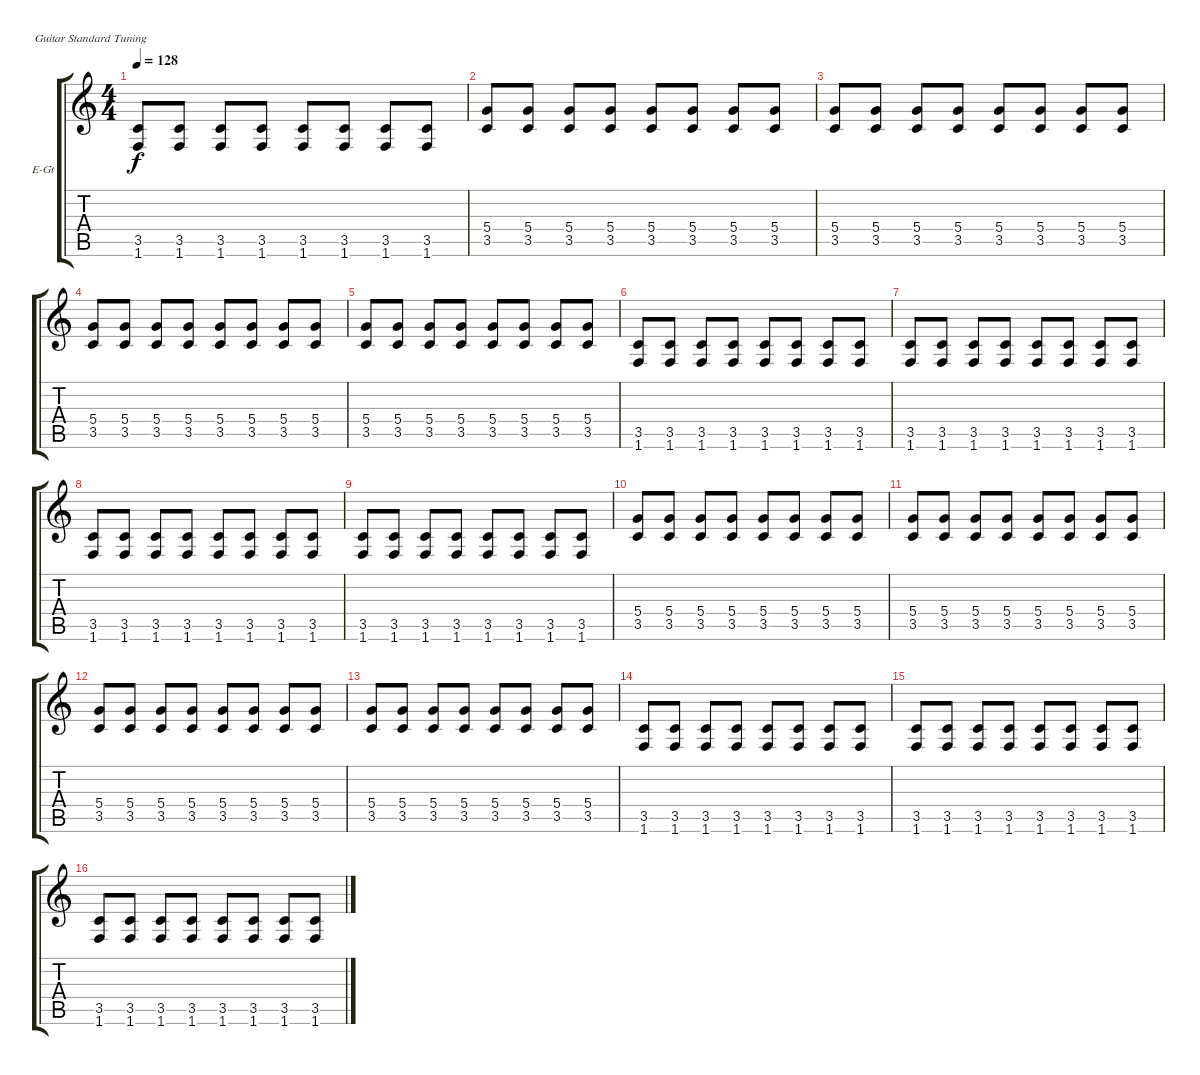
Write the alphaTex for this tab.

\bracketExtendMode groupsimilarinstruments
\firstSystemTrackNameOrientation horizontal
\otherSystemsTrackNameOrientation horizontal
\track ("Rhythm Guitar" "E-Gt") {instrument electricguitarmuted}
\staff {score tabs}
\tuning (E4 B3 G3 D3 A2 E2)
\ts (4 4)
\tempo 128
\clef g2
\ks c
(3.5 1.6).8{dy f} (3.5 1.6).8 (3.5 1.6).8 (3.5 1.6).8 (3.5 1.6).8 (3.5 1.6).8 (3.5 1.6).8 (3.5 1.6).8 |
(5.4 3.5).8 (5.4 3.5).8 (5.4 3.5).8 (5.4 3.5).8 (5.4 3.5).8 (5.4 3.5).8 (5.4 3.5).8 (5.4 3.5).8 |
(5.4 3.5).8 (5.4 3.5).8 (5.4 3.5).8 (5.4 3.5).8 (5.4 3.5).8 (5.4 3.5).8 (5.4 3.5).8 (5.4 3.5).8 |
(5.4 3.5).8 (5.4 3.5).8 (5.4 3.5).8 (5.4 3.5).8 (5.4 3.5).8 (5.4 3.5).8 (5.4 3.5).8 (5.4 3.5).8 |
(5.4 3.5).8 (5.4 3.5).8 (5.4 3.5).8 (5.4 3.5).8 (5.4 3.5).8 (5.4 3.5).8 (5.4 3.5).8 (5.4 3.5).8 |
(3.5 1.6).8 (3.5 1.6).8 (3.5 1.6).8 (3.5 1.6).8 (3.5 1.6).8 (3.5 1.6).8 (3.5 1.6).8 (3.5 1.6).8 |
(3.5 1.6).8 (3.5 1.6).8 (3.5 1.6).8 (3.5 1.6).8 (3.5 1.6).8 (3.5 1.6).8 (3.5 1.6).8 (3.5 1.6).8 |
(3.5 1.6).8 (3.5 1.6).8 (3.5 1.6).8 (3.5 1.6).8 (3.5 1.6).8 (3.5 1.6).8 (3.5 1.6).8 (3.5 1.6).8 |
(3.5 1.6).8 (3.5 1.6).8 (3.5 1.6).8 (3.5 1.6).8 (3.5 1.6).8 (3.5 1.6).8 (3.5 1.6).8 (3.5 1.6).8 |
(5.4 3.5).8 (5.4 3.5).8 (5.4 3.5).8 (5.4 3.5).8 (5.4 3.5).8 (5.4 3.5).8 (5.4 3.5).8 (5.4 3.5).8 |
(5.4 3.5).8 (5.4 3.5).8 (5.4 3.5).8 (5.4 3.5).8 (5.4 3.5).8 (5.4 3.5).8 (5.4 3.5).8 (5.4 3.5).8 |
(5.4 3.5).8 (5.4 3.5).8 (5.4 3.5).8 (5.4 3.5).8 (5.4 3.5).8 (5.4 3.5).8 (5.4 3.5).8 (5.4 3.5).8 |
(5.4 3.5).8 (5.4 3.5).8 (5.4 3.5).8 (5.4 3.5).8 (5.4 3.5).8 (5.4 3.5).8 (5.4 3.5).8 (5.4 3.5).8 |
(3.5 1.6).8 (3.5 1.6).8 (3.5 1.6).8 (3.5 1.6).8 (3.5 1.6).8 (3.5 1.6).8 (3.5 1.6).8 (3.5 1.6).8 |
(3.5 1.6).8 (3.5 1.6).8 (3.5 1.6).8 (3.5 1.6).8 (3.5 1.6).8 (3.5 1.6).8 (3.5 1.6).8 (3.5 1.6).8 |
(3.5 1.6).8 (3.5 1.6).8 (3.5 1.6).8 (3.5 1.6).8 (3.5 1.6).8 (3.5 1.6).8 (3.5 1.6).8 (3.5 1.6).8
